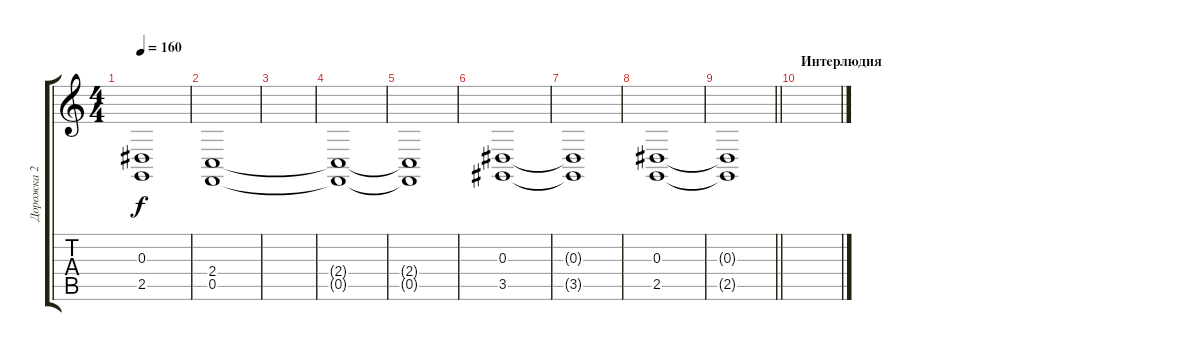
\track ("Дорожка 2" "Дорожка 2") {instrument synthvoice}
\staff {score tabs}
\tuning (C4 G3 Eb3 Bb2 F2 C2) {hide}
\ts (4 4)
\tempo 160
\clef g2
\ks c
(0.3{t} 2.5{t}).1{dy f} |
(2.4 0.5).1 |
|
(2.4{t} 0.5{t}).1 |
(2.4{t} 0.5{t}).1 |
(0.3 3.5).1 |
(0.3{t} 3.5{t}).1 |
(0.3 2.5).1 |
\barLineRight lightlight
(0.3{t} 2.5{t}).1 |
\section ("" "Интерлюдия")
